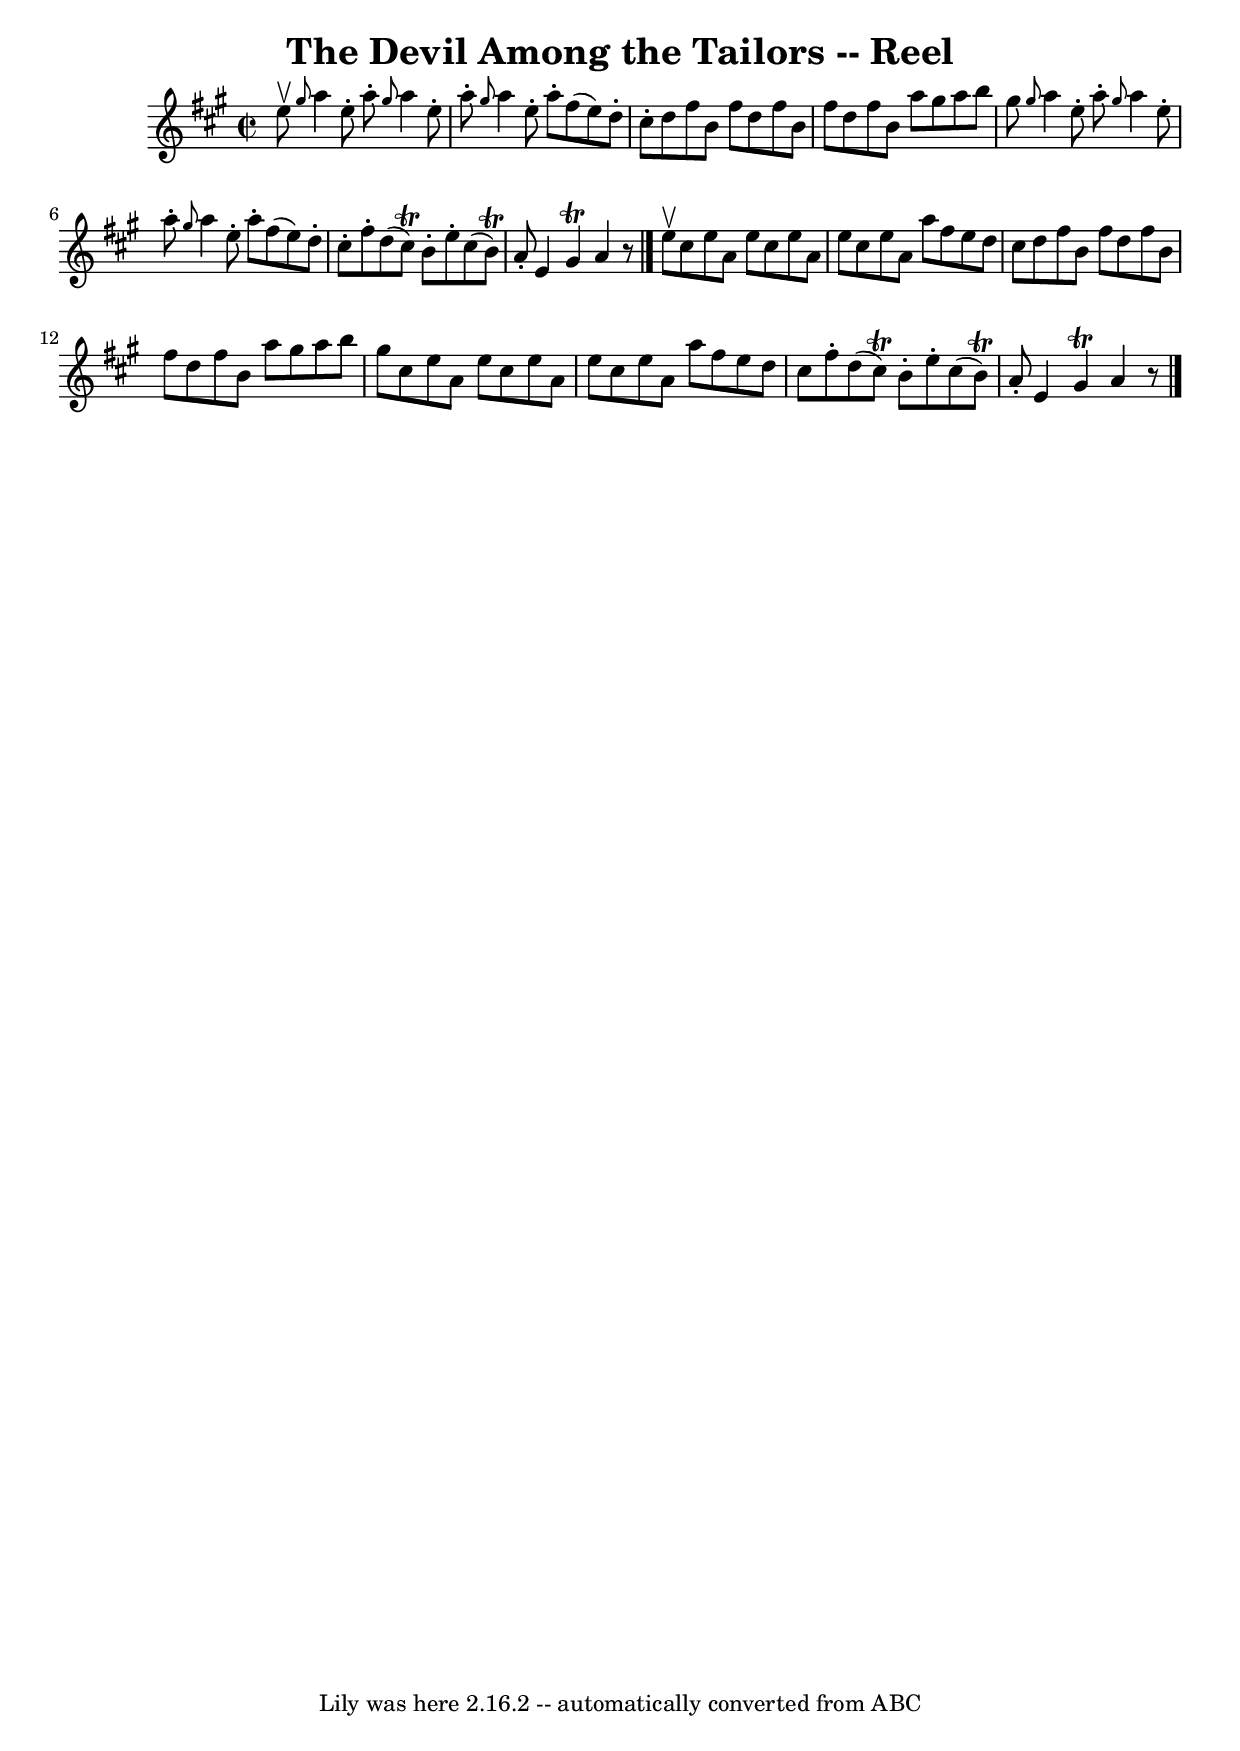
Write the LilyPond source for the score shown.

\version "2.16.2"
\include "Mammoth.ily"
\header {
  %% book = "Ryan's Mammoth Collection"
  crossRefNumber = "1"
  footnotes = ""
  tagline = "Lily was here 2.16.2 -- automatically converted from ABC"
  title = "The Devil Among the Tailors -- Reel"

}
voicedefault =  {


  \override Staff.TimeSignature #'style = #'C
  \time 2/2 
  \key a \major
  e''8^\upbow |
  \grace { gis''8  
	 }   
  a''4 e''8-. a''8-. \grace { gis''8  
			      } a''4 e''8-. a''8-.    |
  \grace { gis''8  
	 } a''4 e''8-. a''8-. fis''8 (e''8) d''8-. cis''8-.   |
  d''8 fis''8 b'8 fis''8 d''8   
  fis''8 b'8 fis''8    |
  d''8 fis''8 b'8 a''8        
  gis''8 a''8 b''8 gis''8    |
  \grace { gis''8  
	 } a''4 
  e''8-. a''8-. \grace { gis''8  
			 } a''4 e''8-. a''8-.    |
  \grace { gis''8  
	 } a''4 e''8-. a''8-. fis''8 (e''8) d''8-. cis''8-.   |
  fis''8-. d''8 (cis''8^\trill)   
  b'8-. e''8-. cis''8 (b'8^\trill) a'8-.   |
  e'4        
  gis'4^\trill a'4    r8 \bar "|." e''8^\upbow |
  cis''8    
  e''8 a'8 e''8 cis''8 e''8 a'8 e''8    |
  cis''8    
  e''8 a'8 a''8 fis''8 e''8 d''8 cis''8    |
  d''8    
  fis''8 b'8 fis''8 d''8 fis''8 b'8 fis''8    |
  d''8   
  fis''8 b'8 a''8 gis''8 a''8 b''8 gis''8    |
  
  cis''8 e''8 a'8 e''8 cis''8 e''8 a'8 e''8    |
  
  cis''8 e''8 a'8 a''8 fis''8 e''8 d''8 cis''8    |
  
  fis''8-. d''8 (cis''8^\trill) b'8-. e''8-. cis''8 (b'8^\trill) a'8-.   |
  e'4 gis'4^\trill a'4    r8   \bar "|."   

}

\score{
  <<

    \context Staff="default"
    {
      \voicedefault 
      
    }

  >>
  \layout {
    
  }
  \midi {
  }

}
